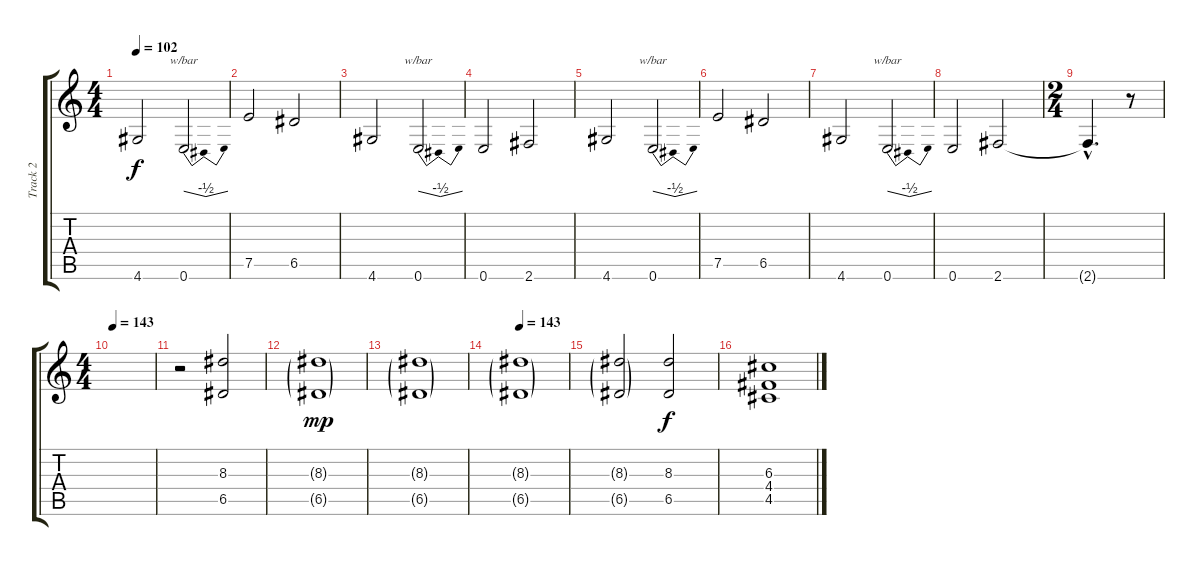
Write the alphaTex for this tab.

\track ("Track 2" "Track 2") {instrument overdrivenguitar}
\staff {score tabs}
\tuning (E4 B3 G3 D3 A2 E2) {hide}
\ts (4 4)
\tempo 102
\clef g2
\ks c
4.6.2{dy f} 0.6.2{tbe (dip default 0 0 30 -2 60 0)} |
7.5.2 6.5.2 |
4.6.2 0.6.2{tbe (dip default 0 0 30 -2 60 0)} |
0.6.2 2.6.2 |
4.6.2 0.6.2{tbe (dip default 0 0 30 -2 60 0)} |
7.5.2 6.5.2 |
4.6.2 0.6.2{tbe (dip default 0 0 30 -2 60 0)} |
0.6.2 2.6.2 |
\ts (2 4)
2.6{hac t}.4{d} r.8 |
\ts (4 4)
\tempo 143
|
r.2 (8.3 6.5).2 |
(8.3{g} 6.5{g}).1{dy mp} |
(8.3{g} 6.5{g}).1 |
\tempo 143
(8.3{g} 6.5{g}).1 |
(8.3{g} 6.5{g}).2 (8.3 6.5).2{dy f} |
(6.3 4.4 4.5).1
